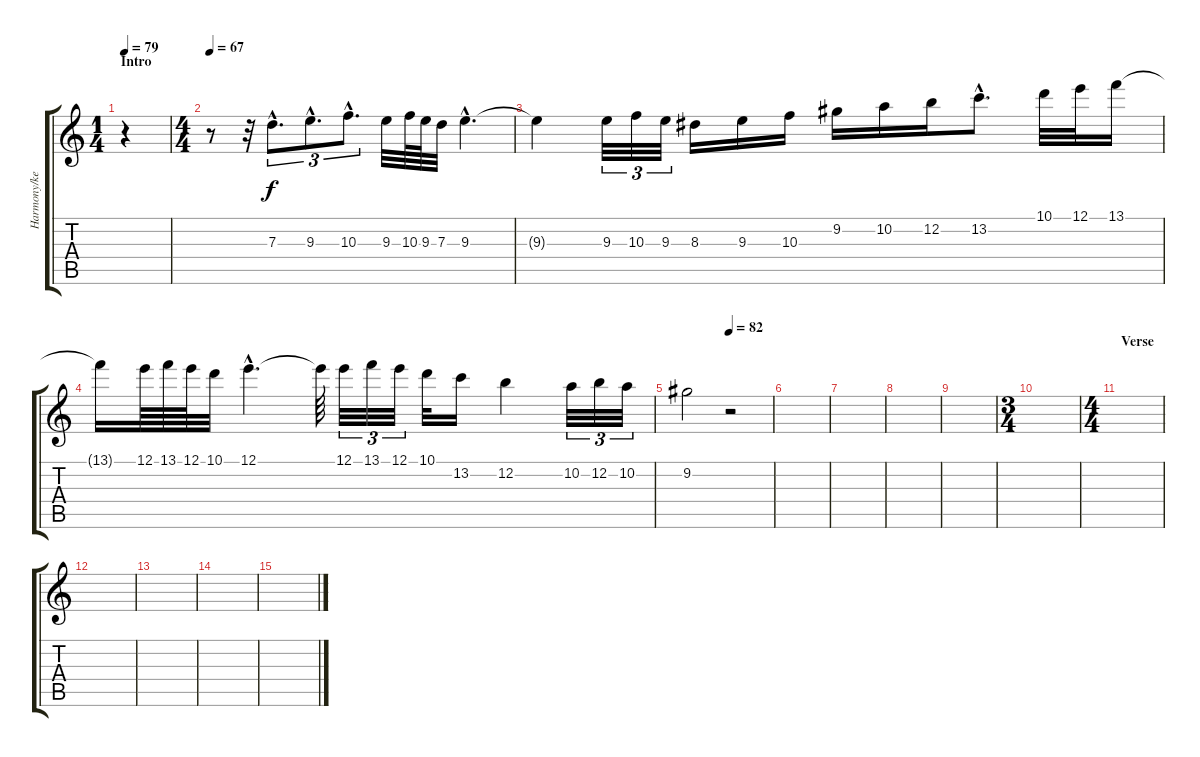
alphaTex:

\track ("Harmony/keyboard" "Harmony/ke") {instrument distortionguitar}
\staff {score tabs}
\tuning (E4 B3 G3 D3 A2 E2) {hide}
\ts (1 4)
\section ("" "Intro")
\tempo 79
\clef g2
\ks c
r.4{dy f instrument distortionguitar} |
\ts (4 4)
\tempo 67
r.8{instrument shanai} r.32 7.3{hac}.8{d tu (3 2)} 9.3{hac}.8{d tu (3 2)} 10.3{hac}.8{d tu (3 2)} 9.3.32 10.3.64 9.3.64 7.3.32 9.3{hac}.4{d} |
9.3{t}.4 9.3.32{tu (3 2)} 10.3.32{tu (3 2)} 9.3.32{tu (3 2)} 8.3.16 9.3.16 10.3.16 9.2.16 10.2.16 12.2.16 13.2{hac}.8{d} 10.1.32 12.1.32 13.1.16 |
13.1{t}.16 12.1.64 13.1.64 12.1.64 10.1.32 12.1{hac}.4{d} 12.1{t}.64 12.1.32{tu (3 2)} 13.1.32{tu (3 2)} 12.1.32{tu (3 2)} 10.1.32 13.2.16 12.2.4 10.2.32{tu (3 2)} 12.2.32{tu (3 2)} 10.2.32{tu (3 2)} |
\tempo (82 0.5)
9.2.2 r.2 |
|
|
|
|
\ts (3 4)
|
\ts (4 4)
\section ("" "Verse ")
|
|
|
|
\section ("" "")
